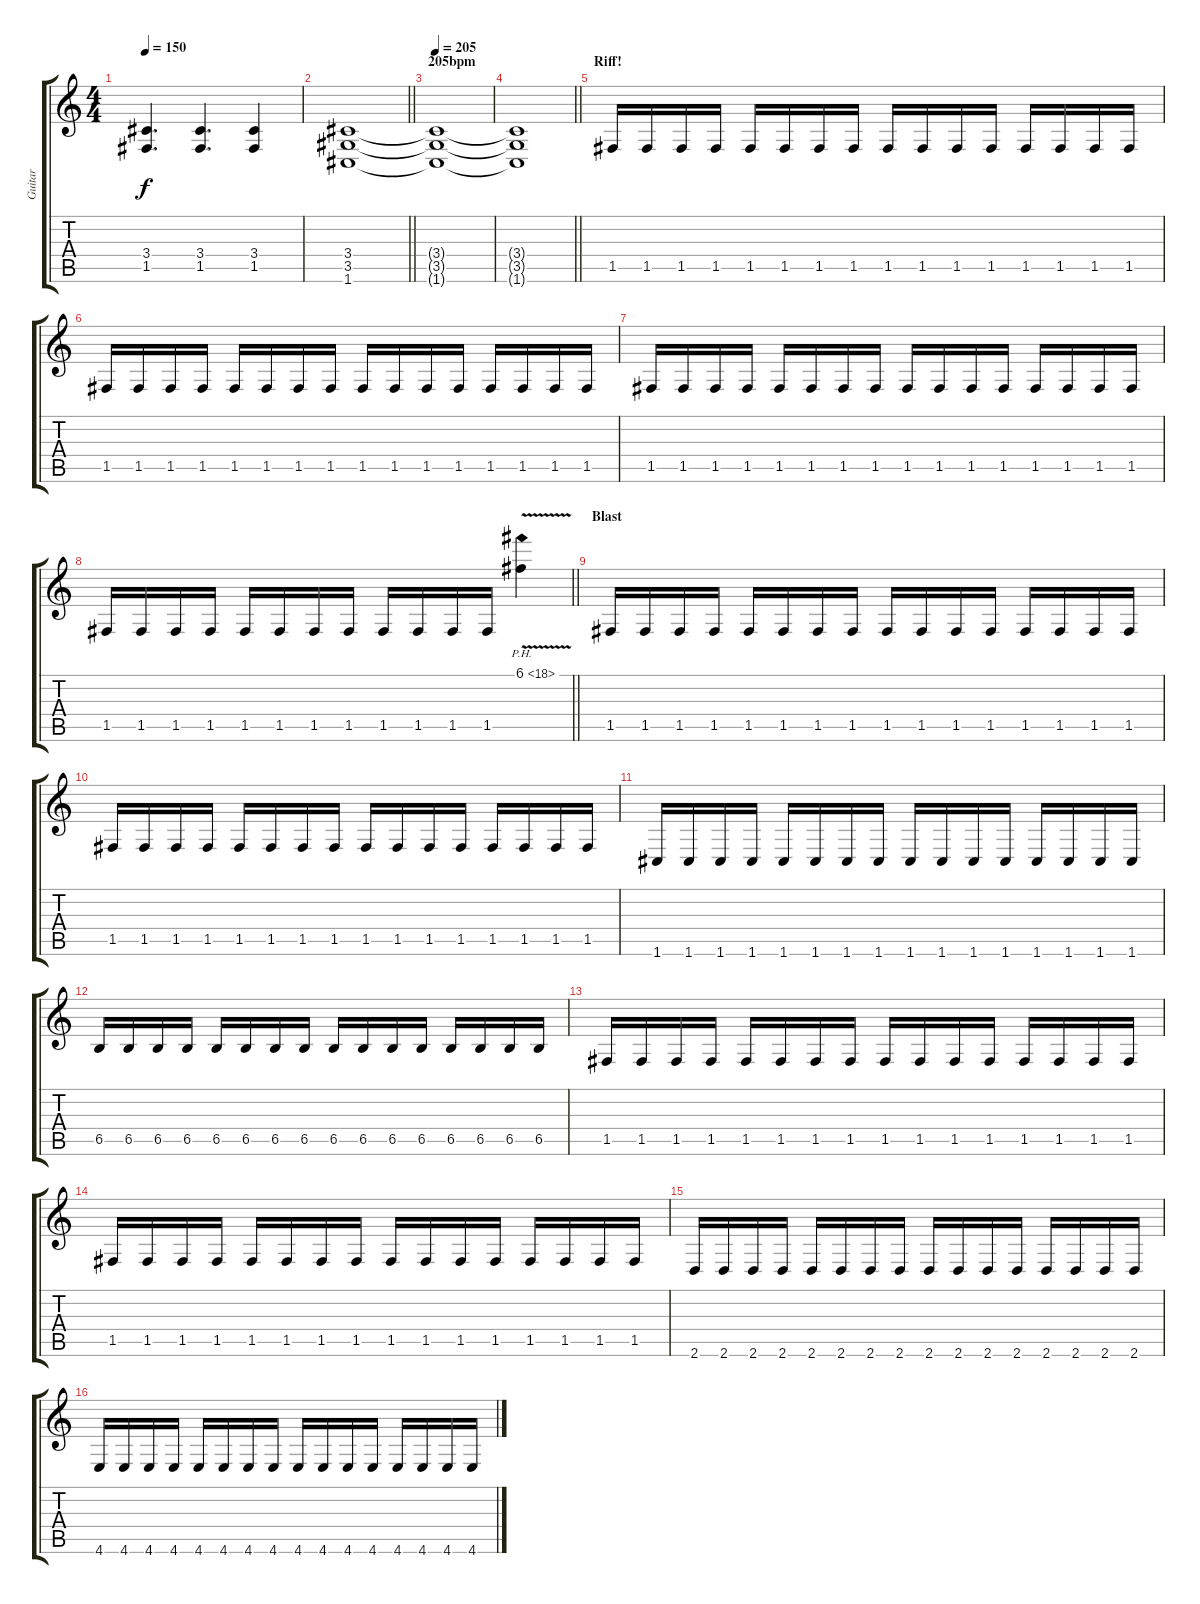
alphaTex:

\track ("Guitar" "Guitar") {instrument distortionguitar}
\staff {score tabs}
\tuning (C4 G3 Eb3 Bb2 F2 C2) {hide}
\ts (4 4)
\tempo 150
\clef g2
\ks c
(3.4 1.5).4{d dy f} (3.4 1.5).4{d} (3.4 1.5).4 |
\barLineRight lightlight
(3.4 3.5 1.6).1 |
\section ("" "205bpm")
\tempo 205
(3.4{t} 3.5{t} 1.6{t}).1 |
\barLineRight lightlight
(3.4{t} 3.5{t} 1.6{t}).1 |
\section ("" "Riff!")
1.5.16 1.5.16 1.5.16 1.5.16 1.5.16 1.5.16 1.5.16 1.5.16 1.5.16 1.5.16 1.5.16 1.5.16 1.5.16 1.5.16 1.5.16 1.5.16 |
1.5.16 1.5.16 1.5.16 1.5.16 1.5.16 1.5.16 1.5.16 1.5.16 1.5.16 1.5.16 1.5.16 1.5.16 1.5.16 1.5.16 1.5.16 1.5.16 |
1.5.16 1.5.16 1.5.16 1.5.16 1.5.16 1.5.16 1.5.16 1.5.16 1.5.16 1.5.16 1.5.16 1.5.16 1.5.16 1.5.16 1.5.16 1.5.16 |
\barLineRight lightlight
1.5.16 1.5.16 1.5.16 1.5.16 1.5.16 1.5.16 1.5.16 1.5.16 1.5.16 1.5.16 1.5.16 1.5.16 6.1{ph 12 v}.4 |
\section ("" "Blast")
1.5.16 1.5.16 1.5.16 1.5.16 1.5.16 1.5.16 1.5.16 1.5.16 1.5.16 1.5.16 1.5.16 1.5.16 1.5.16 1.5.16 1.5.16 1.5.16 |
1.5.16 1.5.16 1.5.16 1.5.16 1.5.16 1.5.16 1.5.16 1.5.16 1.5.16 1.5.16 1.5.16 1.5.16 1.5.16 1.5.16 1.5.16 1.5.16 |
1.6.16 1.6.16 1.6.16 1.6.16 1.6.16 1.6.16 1.6.16 1.6.16 1.6.16 1.6.16 1.6.16 1.6.16 1.6.16 1.6.16 1.6.16 1.6.16 |
6.5.16 6.5.16 6.5.16 6.5.16 6.5.16 6.5.16 6.5.16 6.5.16 6.5.16 6.5.16 6.5.16 6.5.16 6.5.16 6.5.16 6.5.16 6.5.16 |
1.5.16 1.5.16 1.5.16 1.5.16 1.5.16 1.5.16 1.5.16 1.5.16 1.5.16 1.5.16 1.5.16 1.5.16 1.5.16 1.5.16 1.5.16 1.5.16 |
1.5.16 1.5.16 1.5.16 1.5.16 1.5.16 1.5.16 1.5.16 1.5.16 1.5.16 1.5.16 1.5.16 1.5.16 1.5.16 1.5.16 1.5.16 1.5.16 |
2.6.16 2.6.16 2.6.16 2.6.16 2.6.16 2.6.16 2.6.16 2.6.16 2.6.16 2.6.16 2.6.16 2.6.16 2.6.16 2.6.16 2.6.16 2.6.16 |
4.6.16 4.6.16 4.6.16 4.6.16 4.6.16 4.6.16 4.6.16 4.6.16 4.6.16 4.6.16 4.6.16 4.6.16 4.6.16 4.6.16 4.6.16 4.6.16
